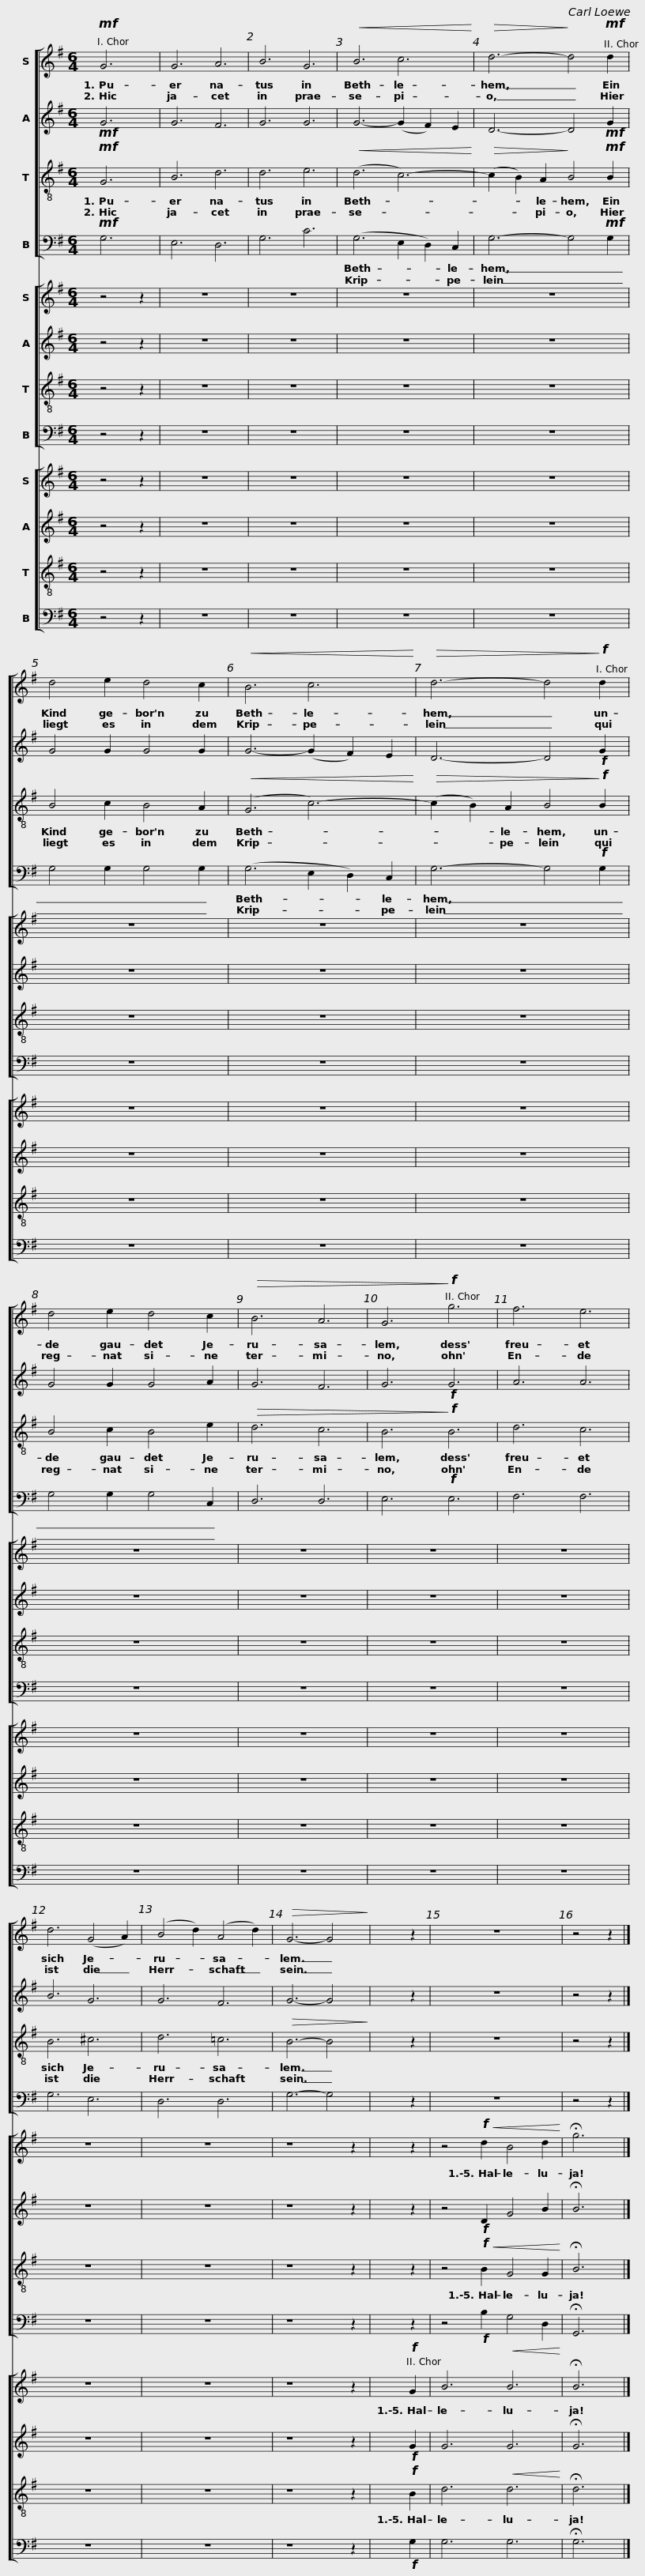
X:1
%%score [ 1 2 3 4 ] [ 5 6 7 8 ] [ 9 10 11 12 ]
L:1/8
M:6/4
I:linebreak $
K:G
V:1 treble
V:2 treble
V:3 treble-8
V:4 bass
V:5 treble
V:6 treble
V:7 treble-8
V:8 bass
V:9 treble
V:10 treble
V:11 treble-8
V:12 bass
V:1
!mf! G6 | G6 A6 | B6 G6 |!<(! B6 c6!<)! |!>(! d6-!>)! d4!mf! d2 | %5
 d4 e2 d4 c2 |!<(! B6 c6!<)! |$!>(! d6- d4!>)!!f! d2 | d4 e2 d4 c2 |!>(! B6 A6 | %10
 G6!>)!!f! g6 | f6 e6 | d6 (G4 A2) | (B4 d2) (A4 d2) |$!>(! G6- G4!>)! |$ %15
 z2 | z12 | z4 z2 |] %18
V:2
!mf! G6 | G6 F6 | G6 G6 | G6- (G2 F2) E2 | D6- D4!mf! G2 | %5
 G4 G2 G4 G2 | G6- (G2 F2) E2 |$ D6- D4!f! G2 | G4 G2 G4 A2 | G6 F6 | %10
 G6!f! G6 | A6 A6 | B6 G6 | G6 F6 |$ G6- G4 |$ %15
 z2 | z12 | z4 z2 |] %18
V:3
!mf! G6 | B6 d6 | d6 e6 |!<(! (d6 c6-)!<)! |!>(! (c2 B2) A2!>)! B4!mf! B2 | %5
 B4 c2 B4 A2 |!<(! (G6 c6-)!<)! |$!>(! (c2 B2) A2 B4!>)!!f! B2 | B4 c2 B4 e2 |!>(! d6 c6 | %10
 B6!>)!!f! B6 | d6 c6 | B6 ^c6 | d6 =c6 |$!>(! B6- B4!>)! |$ %15
 z2 | z12 | z4 z2 |] %18
V:4
!mf! G,6 | E,6 D,6 | G,6 C6 | (G,6 E,2 D,2) C,2 | G,6- G,4!mf! G,2 | %5
 G,4 G,2 G,4 G,2 | (G,6 E,2 D,2) C,2 |$ G,6- G,4!f! G,2 | G,4 G,2 G,4 C,2 | D,6 D,6 | %10
 E,6!f! E,6 | F,6 F,6 | G,6 E,6 | D,6 D,6 |$ G,6- G,4 |$ %15
 z2 | z12 | z4 z2 |] %18
V:5
 z4 z2 | z12 | z12 | z12 | z12 | %5
 z12 | z12 |$ z12 | z12 | z12 | %10
 z12 | z12 | z12 | z12 |$ z8 z2 |$ %15
 z2 | z4!f!!<(! d2 B4 d2!<)! | !fermata!g6 |] %18
V:6
 z4 z2 | z12 | z12 | z12 | z12 | %5
 z12 | z12 |$ z12 | z12 | z12 | %10
 z12 | z12 | z12 | z12 |$ z8 z2 |$ %15
 z2 | z4!f! D2 G4 B2 | !fermata!B6 |] %18
V:7
 z4 z2 | z12 | z12 | z12 | z12 | %5
 z12 | z12 |$ z12 | z12 | z12 | %10
 z12 | z12 | z12 | z12 |$ z8 z2 |$ %15
 z2 | z4!f!!<(! B2 G4 G2!<)! | !fermata!B6 |] %18
V:8
 z4 z2 | z12 | z12 | z12 | z12 | %5
 z12 | z12 |$ z12 | z12 | z12 | %10
 z12 | z12 | z12 | z12 |$ z8 z2 |$ %15
 z2 | z4!f! B,2 G,4 D,2 | !fermata!G,,6 |] %18
V:9
 z4 z2 | z12 | z12 | z12 | z12 | %5
 z12 | z12 |$ z12 | z12 | z12 | %10
 z12 | z12 | z12 | z12 |$ z8 z2 |$ %15
!f! G2 | B6!<(! B6!<)! | !fermata!B6 |] %18
V:10
 z4 z2 | z12 | z12 | z12 | z12 | %5
 z12 | z12 |$ z12 | z12 | z12 | %10
 z12 | z12 | z12 | z12 |$ z8 z2 |$ %15
!f! G2 | G6 G6 | !fermata!G6 |] %18
V:11
 z4 z2 | z12 | z12 | z12 | z12 | %5
 z12 | z12 |$ z12 | z12 | z12 | %10
 z12 | z12 | z12 | z12 |$ z8 z2 |$ %15
!f! B2 | d6!<(! d6!<)! | !fermata!d6 |] %18
V:12
 z4 z2 | z12 | z12 | z12 | z12 | %5
 z12 | z12 |$ z12 | z12 | z12 | %10
 z12 | z12 | z12 | z12 |$ z8 z2 |$ %15
!f! G,2 | G,6 G,6 | !fermata!G,6 |] %18
